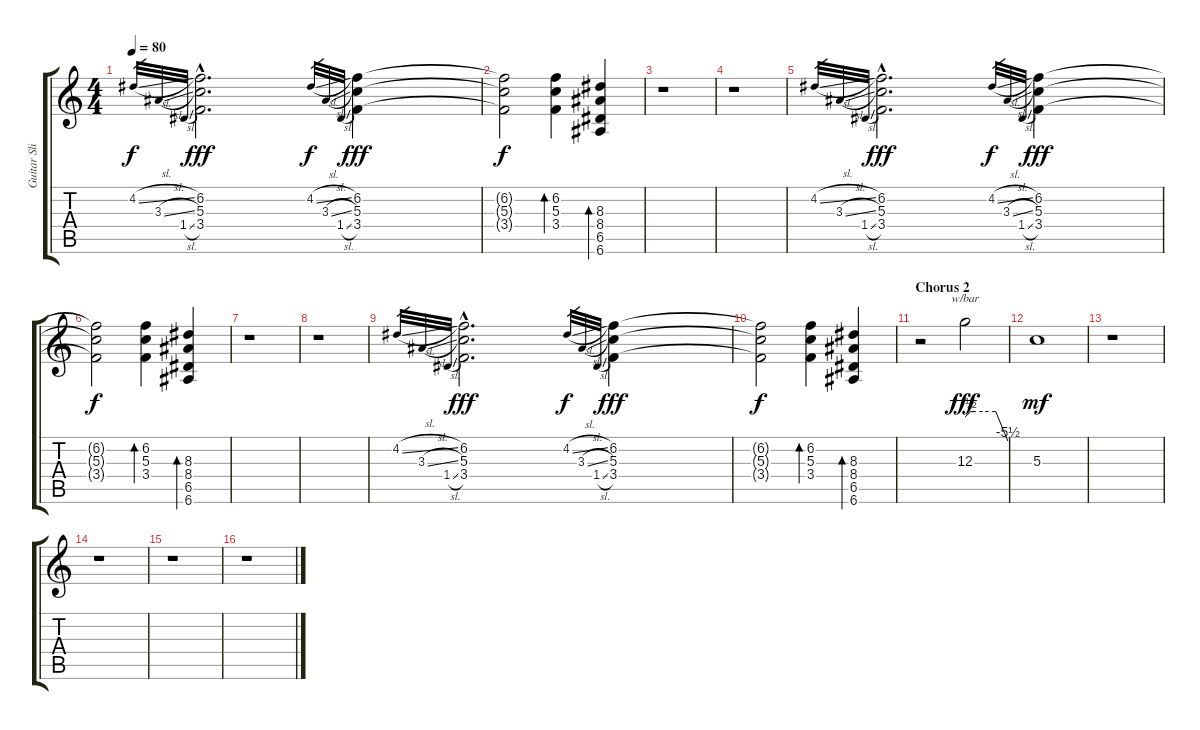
\track ("Guitar Slide" "Guitar Sli") {instrument electricguitarclean}
\staff {score tabs}
\tuning (E4 B3 G3 D3 A2 E2) {hide}
\ts (4 4)
\tempo 80
\clef g2
\ks c
4.2{sl}.32{gr dy f} 3.3{sl}.32{gr} 1.4{sl}.32{gr} (6.2{hac} 5.3{hac} 3.4{hac}).2{d dy fff} 4.2{sl}.32{gr dy f} 3.3{sl}.32{gr} 1.4{sl}.32{gr} (6.2 5.3 3.4).4{dy fff} |
(6.2{t} 5.3{t} 3.4{t}).2{dy f} (6.2 5.3 3.4).4{bd 60} (8.3 8.4 6.5 6.6).4{bd 60} |
r.1 |
r.1 |
4.2{sl}.32{gr} 3.3{sl}.32{gr} 1.4{sl}.32{gr} (6.2{hac} 5.3{hac} 3.4{hac}).2{d dy fff} 4.2{sl}.32{gr dy f} 3.3{sl}.32{gr} 1.4{sl}.32{gr} (6.2 5.3 3.4).4{dy fff} |
(6.2{t} 5.3{t} 3.4{t}).2{dy f} (6.2 5.3 3.4).4{bd 60} (8.3 8.4 6.5 6.6).4{bd 60} |
r.1 |
r.1 |
4.2{sl}.32{gr} 3.3{sl}.32{gr} 1.4{sl}.32{gr} (6.2{hac} 5.3{hac} 3.4{hac}).2{d dy fff} 4.2{sl}.32{gr dy f} 3.3{sl}.32{gr} 1.4{sl}.32{gr} (6.2 5.3 3.4).4{dy fff} |
(6.2{t} 5.3{t} 3.4{t}).2{dy f} (6.2 5.3 3.4).4{bd 60} (8.3 8.4 6.5 6.6).4{bd 60} |
\section ("" "Chorus 2")
r.2 12.3.2{tbe (custom default 0 0 8 2 14 2 25 2 43 2 60 -22) dy fff} |
5.3.1{dy mf} |
r.1 |
r.1 |
r.1 |
r.1
